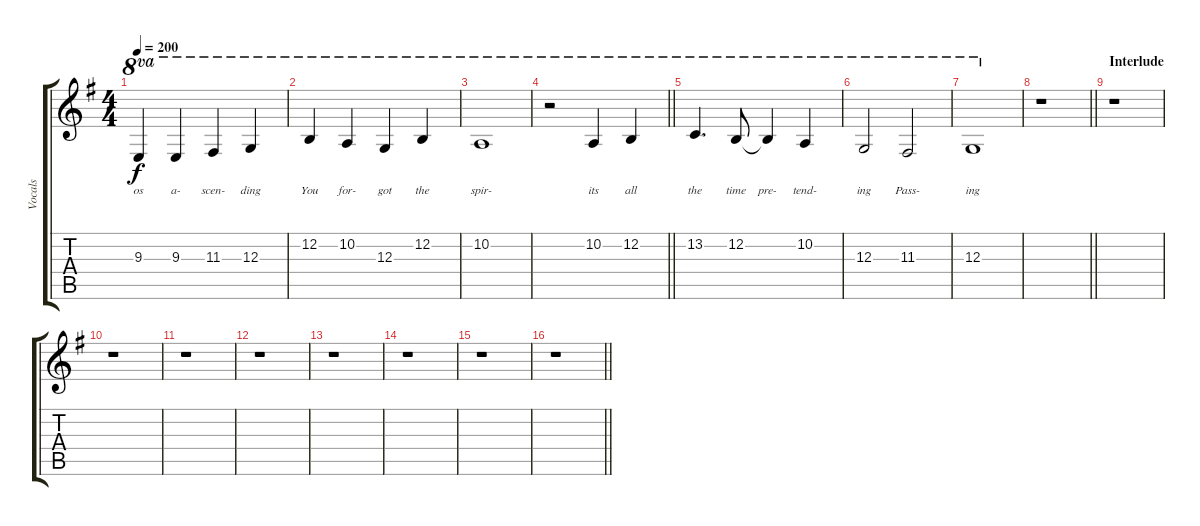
\track ("Vocals" "Vocals") {instrument lead2sawtooth}
\staff {score tabs}
\tuning (E4 B3 G3 D3 A2 E2) {hide}
\ts (4 4)
\tempo 200
\clef g2
\ks g
9.3.4{ot 8va lyrics (0 "os") lyrics (1 "") lyrics (2 "") lyrics (3 "") lyrics (4 "") dy f} 9.3.4{ot 8va lyrics (0 "a-") lyrics (1 "") lyrics (2 "") lyrics (3 "") lyrics (4 "")} 11.3.4{ot 8va lyrics (0 "scen-") lyrics (1 "") lyrics (2 "") lyrics (3 "") lyrics (4 "")} 12.3.4{ot 8va lyrics (0 "ding") lyrics (1 "") lyrics (2 "") lyrics (3 "") lyrics (4 "")} |
12.2.4{ot 8va lyrics (0 "You") lyrics (1 "") lyrics (2 "") lyrics (3 "") lyrics (4 "")} 10.2.4{ot 8va lyrics (0 "for-") lyrics (1 "") lyrics (2 "") lyrics (3 "") lyrics (4 "")} 12.3.4{ot 8va lyrics (0 "got") lyrics (1 "") lyrics (2 "") lyrics (3 "") lyrics (4 "")} 12.2.4{ot 8va lyrics (0 "the") lyrics (1 "") lyrics (2 "") lyrics (3 "") lyrics (4 "")} |
10.2.1{ot 8va lyrics (0 "spir-") lyrics (1 "") lyrics (2 "") lyrics (3 "") lyrics (4 "")} |
\barLineRight lightlight
r.2{ot 8va} 10.2.4{ot 8va lyrics (0 "its") lyrics (1 "") lyrics (2 "") lyrics (3 "") lyrics (4 "")} 12.2.4{ot 8va lyrics (0 "all") lyrics (1 "") lyrics (2 "") lyrics (3 "") lyrics (4 "")} |
\section ("" "")
13.2.4{d ot 8va lyrics (0 "the") lyrics (1 "") lyrics (2 "") lyrics (3 "") lyrics (4 "")} 12.2.8{ot 8va lyrics (0 "time") lyrics (1 "") lyrics (2 "") lyrics (3 "") lyrics (4 "")} 12.2{t}.4{ot 8va lyrics (0 "pre-") lyrics (1 "") lyrics (2 "") lyrics (3 "") lyrics (4 "")} 10.2.4{ot 8va lyrics (0 "tend-") lyrics (1 "") lyrics (2 "") lyrics (3 "") lyrics (4 "")} |
12.3.2{ot 8va lyrics (0 "ing") lyrics (1 "") lyrics (2 "") lyrics (3 "") lyrics (4 "")} 11.3.2{ot 8va lyrics (0 "Pass-") lyrics (1 "") lyrics (2 "") lyrics (3 "") lyrics (4 "")} |
12.3.1{ot 8va lyrics (0 "ing") lyrics (1 "") lyrics (2 "") lyrics (3 "") lyrics (4 "")} |
\barLineRight lightlight
r.1 |
\section ("" "Interlude")
r.1 |
r.1 |
r.1 |
r.1 |
r.1 |
r.1 |
r.1 |
\barLineRight lightlight
r.1
